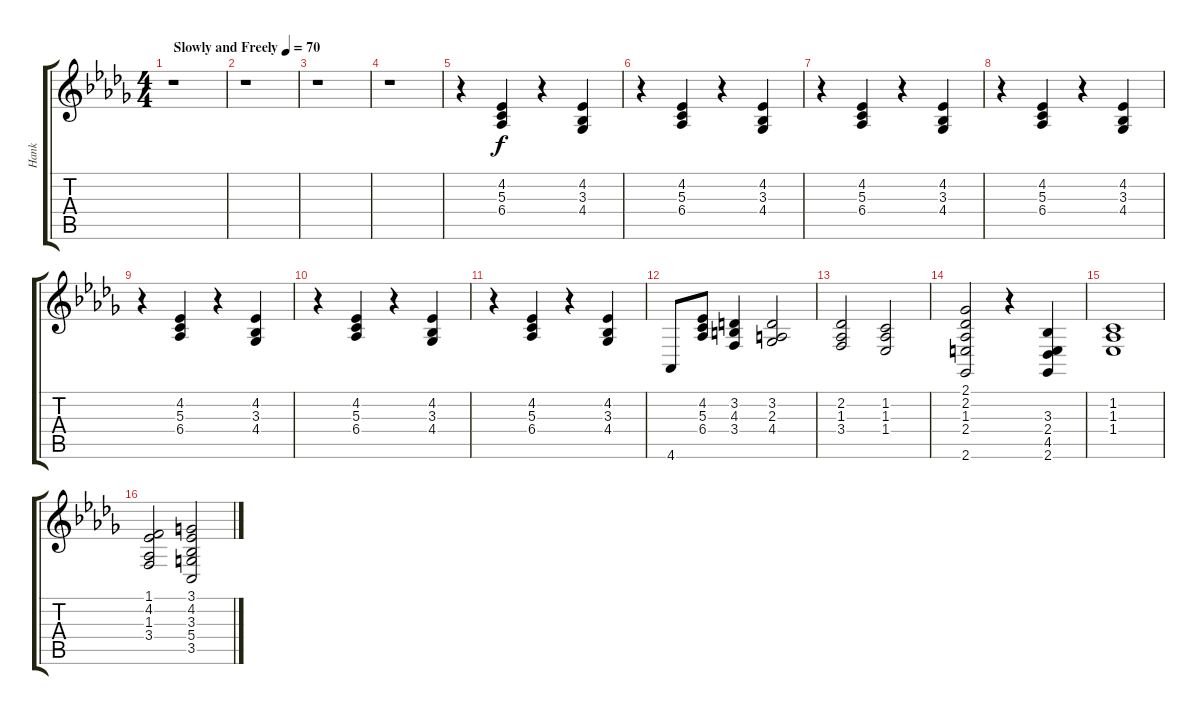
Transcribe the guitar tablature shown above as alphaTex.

\track ("Hank" "Hank") {instrument acousticgrandpiano}
\staff {score tabs}
\tuning (E4 B3 G3 D3 A2 E2) {hide}
\ts (4 4)
\tempo (70 "Slowly and Freely")
\clef g2
\ks db
r.1{dy f instrument acousticgrandpiano} |
r.1 |
r.1 |
r.1 |
r.4 (4.2 5.3 6.4).4 r.4 (4.2 3.3 4.4).4 |
r.4 (4.2 5.3 6.4).4 r.4 (4.2 3.3 4.4).4 |
r.4 (4.2 5.3 6.4).4 r.4 (4.2 3.3 4.4).4 |
r.4 (4.2 5.3 6.4).4 r.4 (4.2 3.3 4.4).4 |
r.4 (4.2 5.3 6.4).4 r.4 (4.2 3.3 4.4).4 |
r.4 (4.2 5.3 6.4).4 r.4 (4.2 3.3 4.4).4 |
r.4 (4.2 5.3 6.4).4 r.4 (4.2 3.3 4.4).4 |
4.6.8 (4.2 5.3 6.4).8 (3.2 4.3 3.4).4 (3.2 2.3 4.4).2 |
(2.2 1.3 3.4).2 (1.2 1.3 1.4).2 |
(2.1 2.2 1.3 2.4 2.6).2 r.4 (3.3 2.4 4.5 2.6).4 |
(1.2 1.3 1.4).1 |
(1.1 4.2 1.3 3.4).2 (3.1 4.2 3.3 5.4 3.5).2
